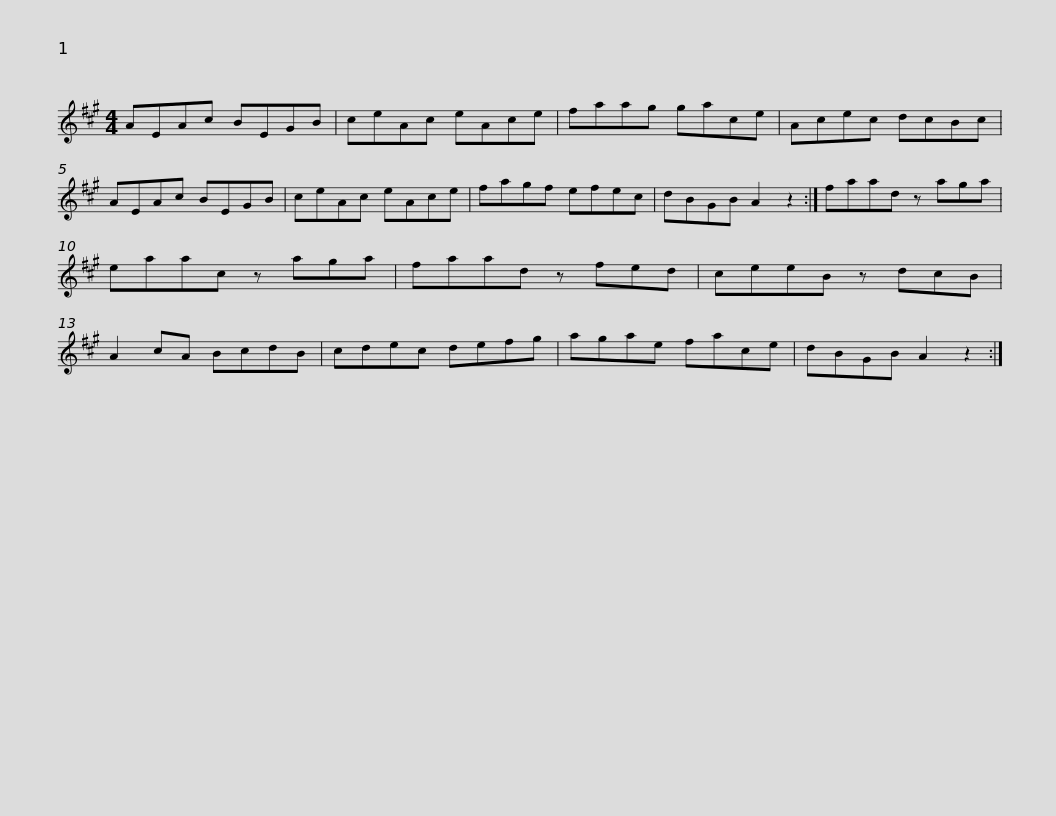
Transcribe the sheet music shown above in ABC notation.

X:1
L:1/8
M:4/4
I:linebreak $
K:A
V:1 treble
V:1
 AEAc BEGB | ceAc eAce | faag gace | Acec dcBc | AEAc BEGB |$ %5
 ceAc eAce | fagf efec | dBGB A2 z2 :| faad z aga | eaac z aga |$ %10
 faad z fed | ceeB z dcB | A2 cA BcdB | cdec defg | agae face |$ %15
 dBGB A2 z2 :| %16
